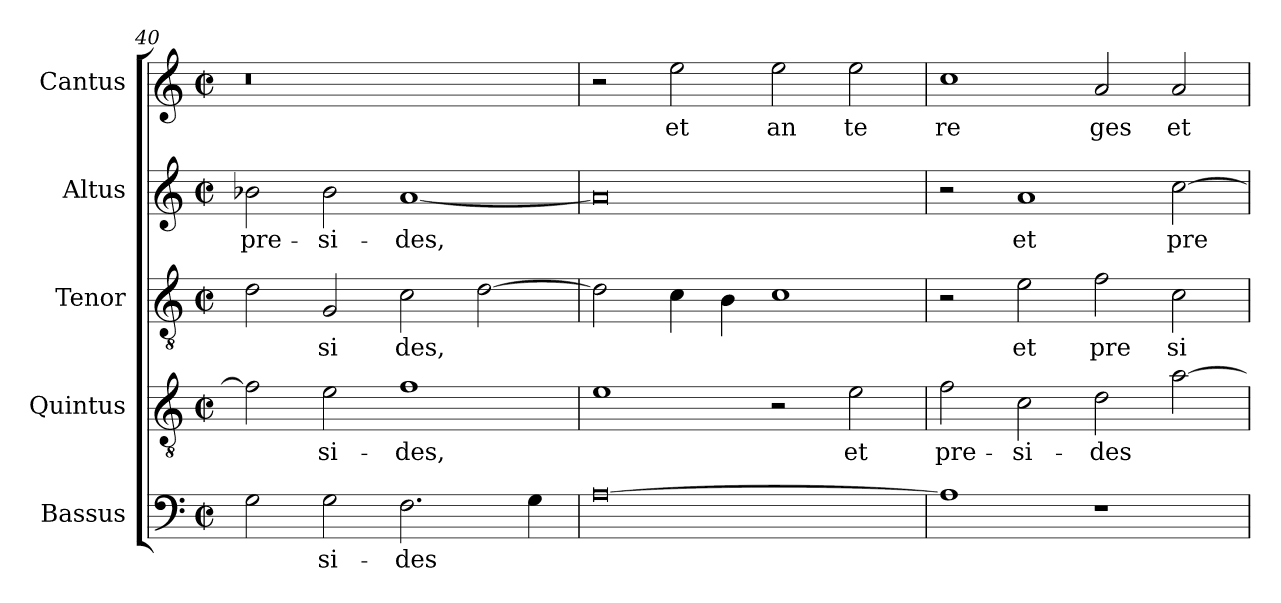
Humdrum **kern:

**kern	**text	**kern	**text	**kern	**text	**kern	**text	**kern	**text
*part5	*part5	*part4	*part4	*part3	*part3	*part2	*part2	*part1	*part1
*staff5	*staff5	*staff4	*staff4	*staff3	*staff3	*staff2	*staff2	*staff1	*staff1
*I"Bassus	*	*I"Quintus	*	*I"Tenor	*	*I"Altus	*	*I"Cantus	*
*clefF4	*	*clefGv2	*	*clefGv2	*	*clefG2	*	*clefG2	*
*M2/2	*	*M2/2	*	*M2/2	*	*M2/2	*	*M2/2	*
*met(c|)	*	*met(c|)	*	*met(c|)	*	*met(c|)	*	*met(c|)	*
=40	=40	=40	=40	=40	=40	=40	=40	=40	=40
!	!	!	!	!	!	!	!LO:LY:b:cj	!	!
2G\	.	2f\]	.	2d\	.	2b-\	pre-	0r	.
!	!LO:LY:b:cj	!	!LO:LY:b:cj	!	!LO:LY:b:cj	!	!LO:LY:b:cj	!	!
2G\	-si-	2e\	-si-	2G/	si	2b-\	-si-	.	.
!	!LO:LY:b	!	!LO:LY:b	!	!LO:LY:b	!	!LO:LY:b	!	!
2.F\	-des	1f	-des,	2c\	des,	[<1a	-des,	.	.
.	.	.	.	[>2d\	.	.	.	.	.
4G\	.	.	.	.	.	.	.	.	.
=41	=41	=41	=41	=41	=41	=41	=41	=41	=41
[>0A	.	1e	.	2d\]	.	0a]	.	2r	.
!	!	!	!	!	!	!	!	!	!LO:LY:b:cj
.	.	.	.	4c\	.	.	.	2ee\	et
.	.	.	.	4B\	.	.	.	.	.
!	!	!	!	!	!	!	!	!	!LO:LY:b:cj
.	.	2r	.	1c	.	.	.	2ee\	an
!	!	!	!LO:LY:b:cj	!	!	!	!	!	!LO:LY:b:cj
.	.	2e\	et	.	.	.	.	2ee\	te
=42	=42	=42	=42	=42	=42	=42	=42	=42	=42
!	!	!	!LO:LY:b:cj	!	!	!	!	!	!LO:LY:b:cj
1A]	.	2f\	pre-	2r	.	2r	.	1cc	re
!	!	!	!LO:LY:b:cj	!	!LO:LY:b:cj	!	!LO:LY:b:cj	!	!
.	.	2c\	-si-	2e\	et	1a	et	.	.
!	!	!	!LO:LY:b	!	!LO:LY:b:cj	!	!	!	!LO:LY:b:cj
1r	.	2d\	-des	2f\	pre	.	.	2a/	ges
!	!	!	!	!	!LO:LY:b:cj	!	!LO:LY:b	!	!LO:LY:b:cj
.	.	[>2a\	.	2c\	si	[>2cc\	pre-	2a/	et
=	=	=	=	=	=	=	=	=	=
*-	*-	*-	*-	*-	*-	*-	*-	*-	*-
